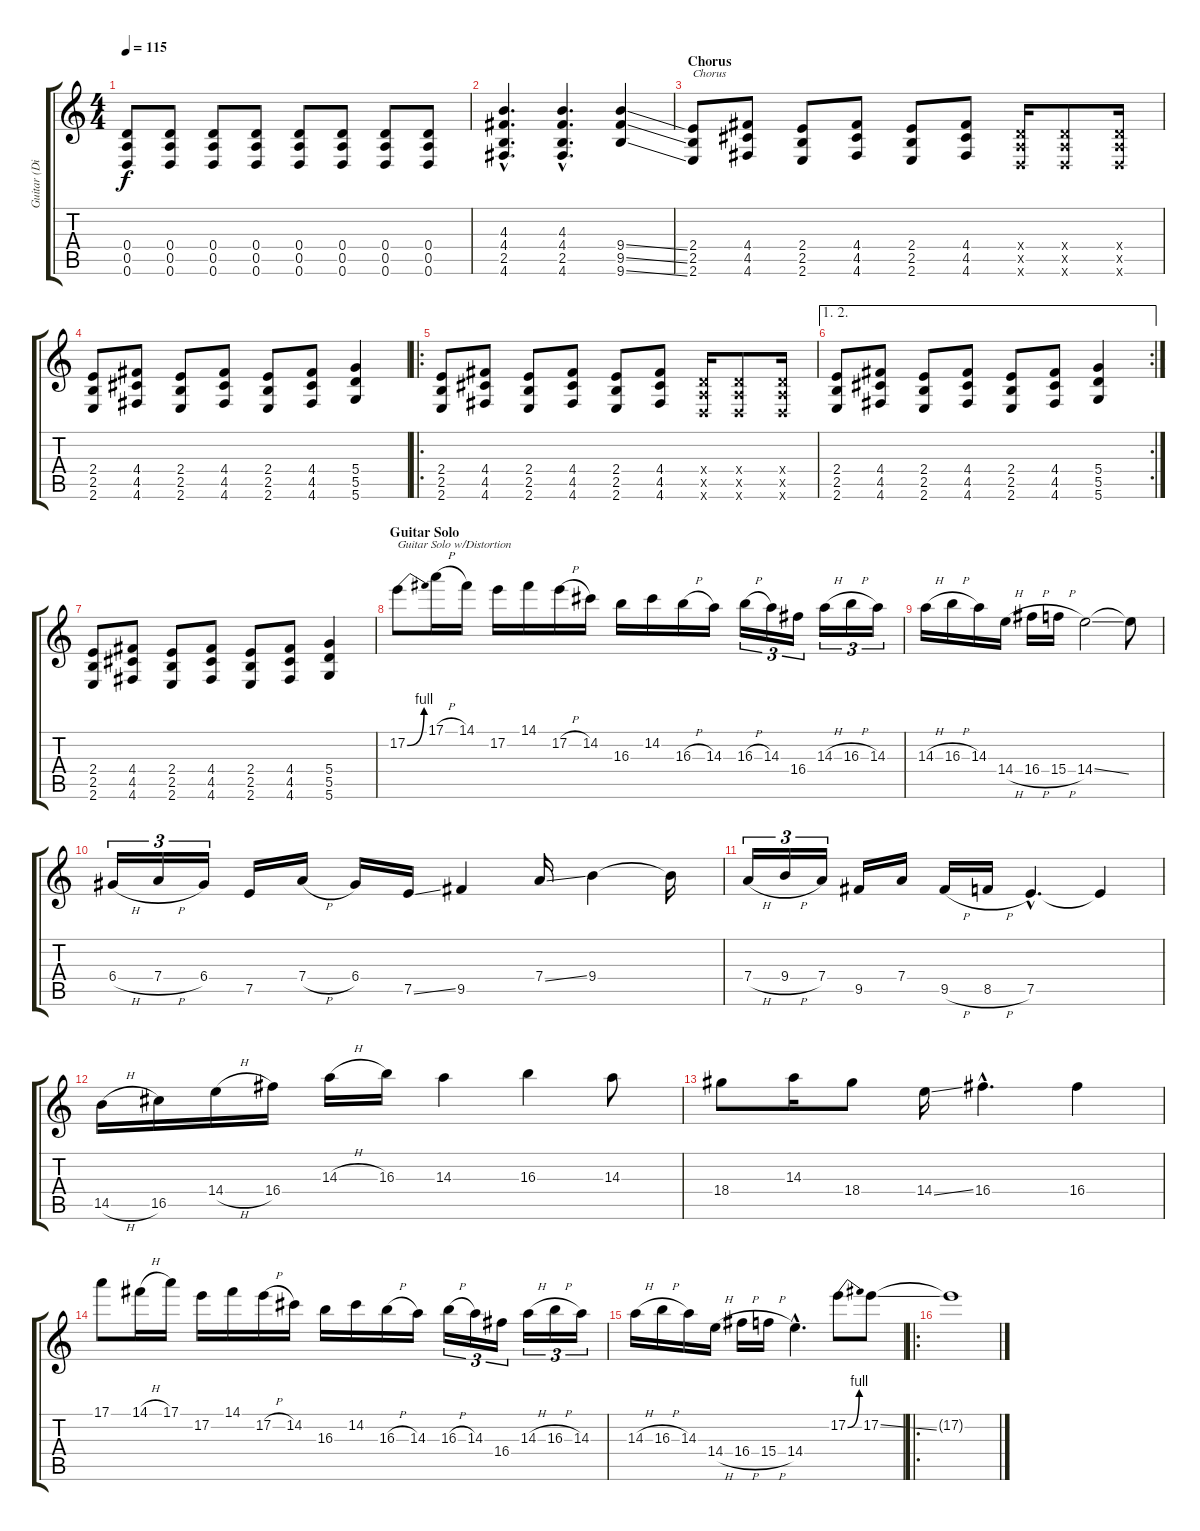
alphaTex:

\track ("Guitar (Distortion)" "Guitar (Di") {instrument overdrivenguitar}
\staff {score tabs}
\tuning (E4 B3 G3 D3 A2 D2) {hide}
\ts (4 4)
\tempo 115
\clef g2
\ks c
(0.4 0.5 0.6).8{dy f} (0.4 0.5 0.6).8 (0.4 0.5 0.6).8 (0.4 0.5 0.6).8 (0.4 0.5 0.6).8 (0.4 0.5 0.6).8 (0.4 0.5 0.6).8 (0.4 0.5 0.6).8 |
(4.3{hac} 4.4{hac} 2.5{hac} 4.6{hac}).4{d} (4.3{hac} 4.4{hac} 2.5{hac} 4.6{hac}).4{d} (9.4{ss} 9.5{ss} 9.6{ss}).4 |
\section ("" "Chorus")
(2.4 2.5 2.6).8{txt "Chorus"} (4.4 4.5 4.6).8 (2.4 2.5 2.6).8 (4.4 4.5 4.6).8 (2.4 2.5 2.6).8 (4.4 4.5 4.6).8 (0.4{x} 0.5{x} 0.6{x}).16 (0.4{x} 0.5{x} 0.6{x}).8 (0.4{x} 0.5{x} 0.6{x}).16 |
(2.4 2.5 2.6).8 (4.4 4.5 4.6).8 (2.4 2.5 2.6).8 (4.4 4.5 4.6).8 (2.4 2.5 2.6).8 (4.4 4.5 4.6).8 (5.4 5.5 5.6).4 |
\ro
(2.4 2.5 2.6).8 (4.4 4.5 4.6).8 (2.4 2.5 2.6).8 (4.4 4.5 4.6).8 (2.4 2.5 2.6).8 (4.4 4.5 4.6).8 (0.4{x} 0.5{x} 0.6{x}).16 (0.4{x} 0.5{x} 0.6{x}).8 (0.4{x} 0.5{x} 0.6{x}).16 |
\ae (1 2)
\rc 2
(2.4 2.5 2.6).8 (4.4 4.5 4.6).8 (2.4 2.5 2.6).8 (4.4 4.5 4.6).8 (2.4 2.5 2.6).8 (4.4 4.5 4.6).8 (5.4 5.5 5.6).4 |
(2.4 2.5 2.6).8 (4.4 4.5 4.6).8 (2.4 2.5 2.6).8 (4.4 4.5 4.6).8 (2.4 2.5 2.6).8 (4.4 4.5 4.6).8 (5.4 5.5 5.6).4 |
\section ("" "Guitar Solo")
17.2{be (bend 0 0 60 4)}.8{txt "Guitar Solo w/Distortion"} 17.1{h}.16 14.1.16 17.2.16 14.1.16 17.2{h}.16 14.2.16 16.3.16 14.2.16 16.3{h}.16 14.3.16 16.3{h}.16{tu (3 2)} 14.3.16{tu (3 2)} 16.4.16{tu (3 2)} 14.3{h}.16{tu (3 2)} 16.3{h}.16{tu (3 2)} 14.3.16{tu (3 2)} |
14.3{h}.16 16.3{h}.16 14.3.16 14.4{h}.16 16.4{h}.16 15.4{h}.16 14.4{ss}.2 14.4{t}.8 |
6.4{h}.16{tu (3 2)} 7.4{h}.16{tu (3 2)} 6.4.16{tu (3 2)} 7.5.16 7.4{h}.16 6.4.16 7.5{ss}.16 9.5.4 7.4{ss}.16 9.4.4 9.4{t}.16 |
7.4{h}.16{tu (3 2)} 9.4{h}.16{tu (3 2)} 7.4.16{tu (3 2)} 9.5.16 7.4.16 9.5{h}.16 8.5{h}.16 7.5{hac}.4{d} 7.5{t}.4 |
14.5{h}.16 16.5.16 14.4{h}.16 16.4.16 14.3{h}.16 16.3.16 14.3.4 16.3.4 14.3.8 |
18.4.8 14.3.16 18.4.8 14.4{ss}.16 16.4{hac}.4{d} 16.4.4 |
17.1.8 14.1{h}.16 17.1.16 17.2.16 14.1.16 17.2{h}.16 14.2.16 16.3.16 14.2.16 16.3{h}.16 14.3.16 16.3{h}.16{tu (3 2)} 14.3.16{tu (3 2)} 16.4.16{tu (3 2)} 14.3{h}.16{tu (3 2)} 16.3{h}.16{tu (3 2)} 14.3.16{tu (3 2)} |
14.3{h}.16 16.3{h}.16 14.3.16 14.4{h}.16 16.4{h}.16 15.4{h}.16 14.4{hac}.4{d} 17.2{be (bend 0 0 60 4)}.8 17.2{ss}.8 |
\ro
17.2{t}.1
